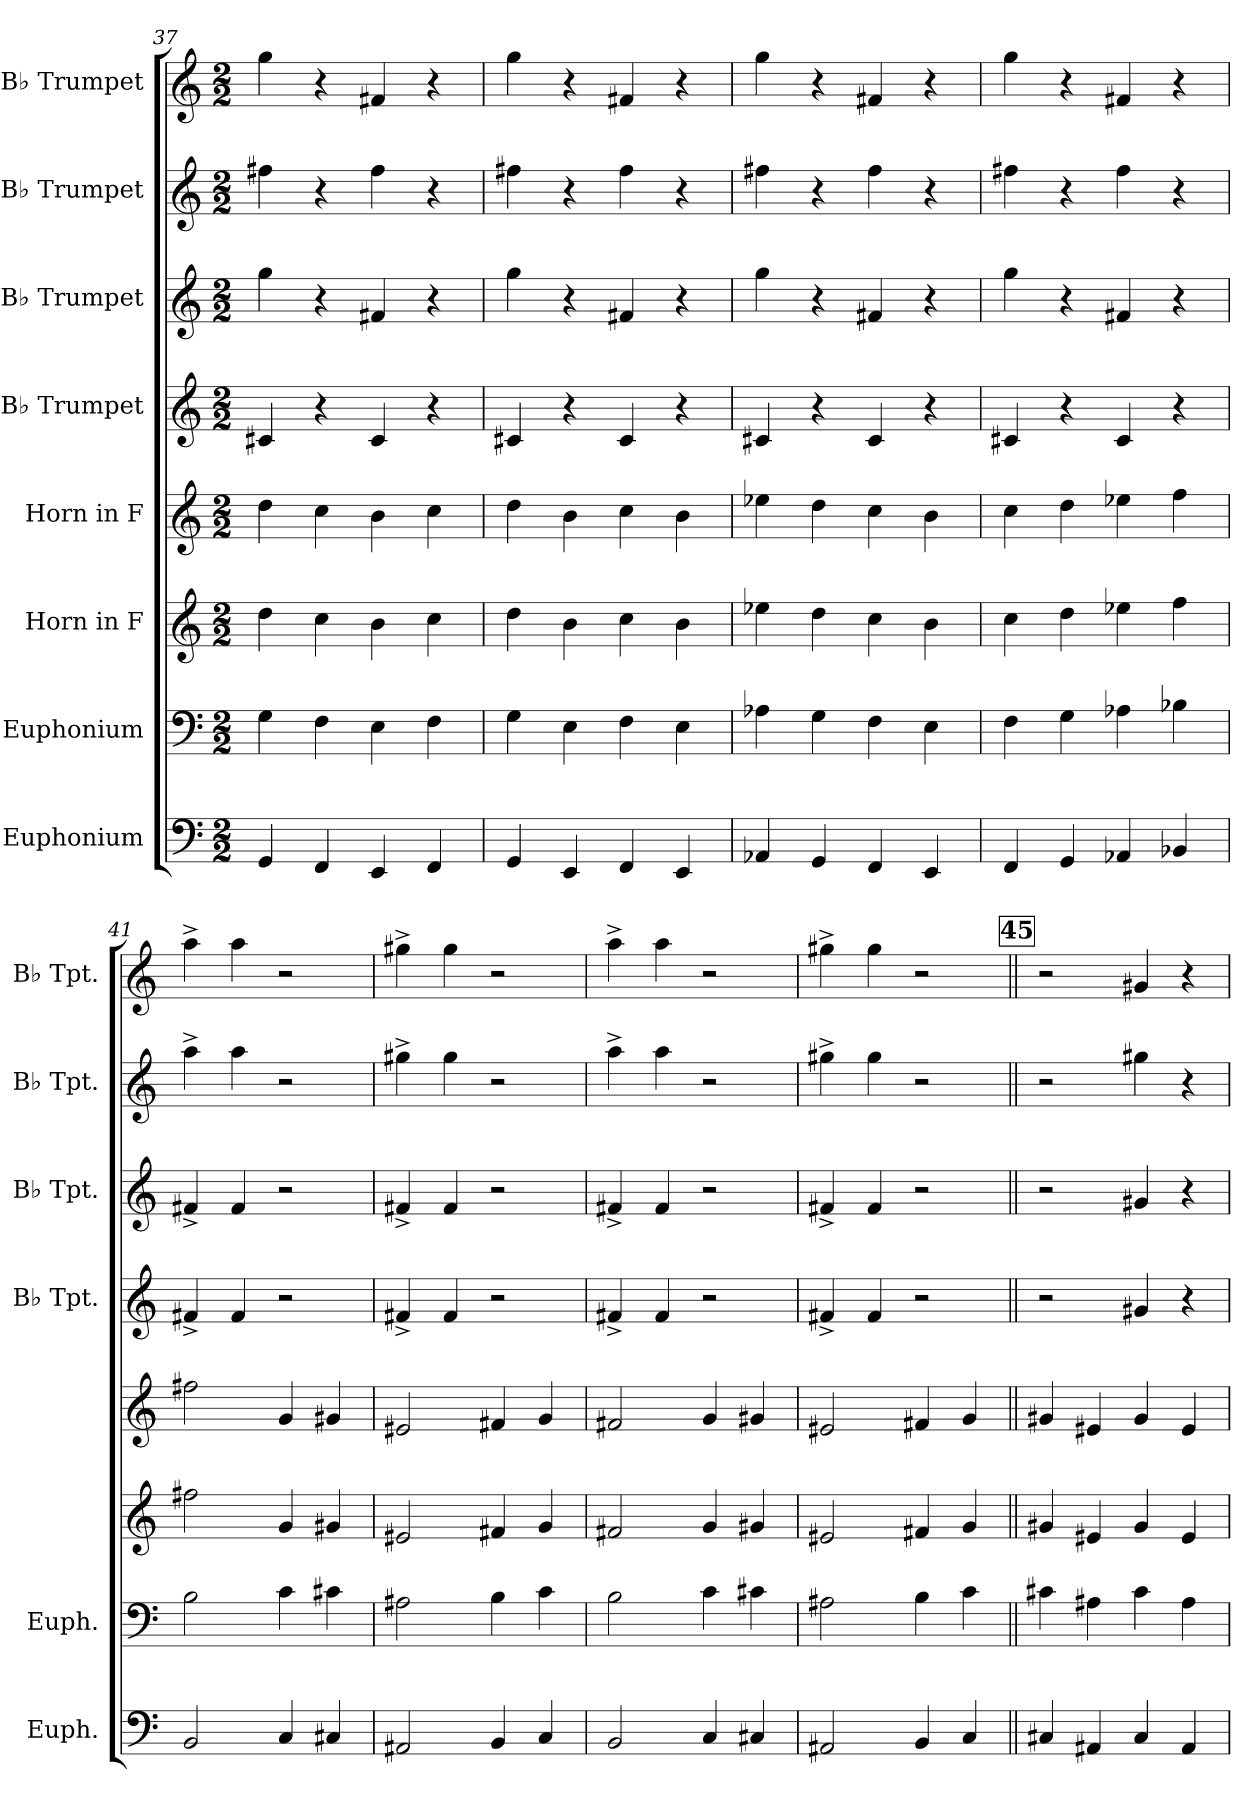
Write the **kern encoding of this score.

**kern	**kern	**kern	**kern	**kern	**kern	**kern	**kern
*part8	*part7	*part6	*part5	*part4	*part3	*part2	*part1
*staff8	*staff7	*staff6	*staff5	*staff4	*staff3	*staff2	*staff1
*I"Euphonium	*I"Euphonium	*I"Horn in F	*I"Horn in F	*I"B♭ Trumpet	*I"B♭ Trumpet	*I"B♭ Trumpet	*I"B♭ Trumpet
*I'Euph.	*I'Euph.	*	*	*I'B♭ Tpt.	*I'B♭ Tpt.	*I'B♭ Tpt.	*I'B♭ Tpt.
*clefF4	*clefF4	*clefG2	*clefG2	*clefG2	*clefG2	*clefG2	*clefG2
*	*	*ITrd4c7	*ITrd4c7	*ITrd1c2	*ITrd1c2	*ITrd1c2	*ITrd1c2
*k[]	*k[]	*k[b-]	*k[b-]	*k[b-e-]	*k[b-e-]	*k[b-e-]	*k[b-e-]
*M2/2	*M2/2	*M2/2	*M2/2	*M2/2	*M2/2	*M2/2	*M2/2
=37	=37	=37	=37	=37	=37	=37	=37
4GG/	4G\	4g\	4g\	4Bn/	4ff\	4een\	4ff\
4FF/	4F\	4f\	4f\	4r	4r	4r	4r
4EE/	4E\	4e\	4e\	4B/	4en/	4ee\	4en/
4FF/	4F\	4f\	4f\	4r	4r	4r	4r
=38	=38	=38	=38	=38	=38	=38	=38
4GG/	4G\	4g\	4g\	4Bn/	4ff\	4een\	4ff\
4EE/	4E\	4e\	4e\	4r	4r	4r	4r
4FF/	4F\	4f\	4f\	4B/	4en/	4ee\	4en/
4EE/	4E\	4e\	4e\	4r	4r	4r	4r
=39	=39	=39	=39	=39	=39	=39	=39
4AA-X/	4A-X\	4a-X\	4a-X\	4Bn/	4ff\	4een\	4ff\
4GG/	4G\	4g\	4g\	4r	4r	4r	4r
4FF/	4F\	4f\	4f\	4B/	4en/	4ee\	4en/
4EE/	4E\	4e\	4e\	4r	4r	4r	4r
=40	=40	=40	=40	=40	=40	=40	=40
4FF/	4F\	4f\	4f\	4Bn/	4ff\	4een\	4ff\
4GG/	4G\	4g\	4g\	4r	4r	4r	4r
4AA-X/	4A-X\	4a-X\	4a-X\	4B/	4en/	4ee\	4en/
4BB-X/	4B-X\	4b-\	4b-\	4r	4r	4r	4r
!!LO:LB:g=z
=41	=41	=41	=41	=41	=41	=41	=41
2BB/	2B\	2bn\	2bn\	4en^/	4en^/	4gg^\	4gg^\
.	.	.	.	4e/	4e/	4gg\	4gg\
4C/	4c\	4c/	4c/	2r	2r	2r	2r
4C#X/	4c#X\	4c#X/	4c#X/	.	.	.	.
=42	=42	=42	=42	=42	=42	=42	=42
2AA#X/	2A#X\	2A#X/	2A#X/	4en^/	4en^/	4ff#X^\	4ff#X^\
.	.	.	.	4e/	4e/	4ff#\	4ff#\
4BB/	4B\	4Bn/	4Bn/	2r	2r	2r	2r
4C/	4c\	4c/	4c/	.	.	.	.
=43	=43	=43	=43	=43	=43	=43	=43
2BB/	2B\	2Bn/	2Bn/	4en^/	4en^/	4gg^\	4gg^\
.	.	.	.	4e/	4e/	4gg\	4gg\
4C/	4c\	4c/	4c/	2r	2r	2r	2r
4C#X/	4c#X\	4c#X/	4c#X/	.	.	.	.
=44	=44	=44	=44	=44	=44	=44	=44
2AA#X/	2A#X\	2A#X/	2A#X/	4en^/	4en^/	4ff#X^\	4ff#X^\
.	.	.	.	4e/	4e/	4ff#\	4ff#\
4BB/	4B\	4Bn/	4Bn/	2r	2r	2r	2r
4C/	4c\	4c/	4c/	.	.	.	.
!!LO:REH:place=s1:a:B:fs=14:t=45
=45||	=45||	=45||	=45||	=45||	=45||	=45||	=45||
4C#X/	4c#X\	4c#X/	4c#X/	2r	2r	2r	2r
4AA#X/	4A#X\	4A#X/	4A#X/	.	.	.	.
4C#/	4c#\	4c#/	4c#/	4f#X/	4f#X/	4ff#X\	4f#X/
4AA#/	4A#\	4A#/	4A#/	4r	4r	4r	4r
=	=	=	=	=	=	=	=
*-	*-	*-	*-	*-	*-	*-	*-
